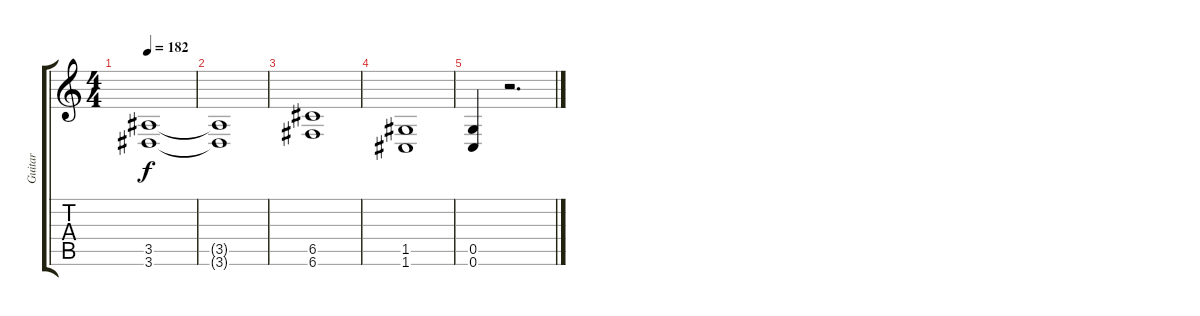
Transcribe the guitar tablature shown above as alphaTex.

\track ("Guitar" "Guitar") {instrument distortionguitar}
\staff {score tabs}
\tuning (D4 A3 F3 C3 G2 C2) {hide}
\ts (4 4)
\tempo 182
\clef g2
\ks c
(3.5 3.6).1{dy f} |
(3.5{t} 3.6{t}).1 |
(6.5 6.6).1 |
(1.5 1.6).1 |
(0.5 0.6).4 r.2{d}
